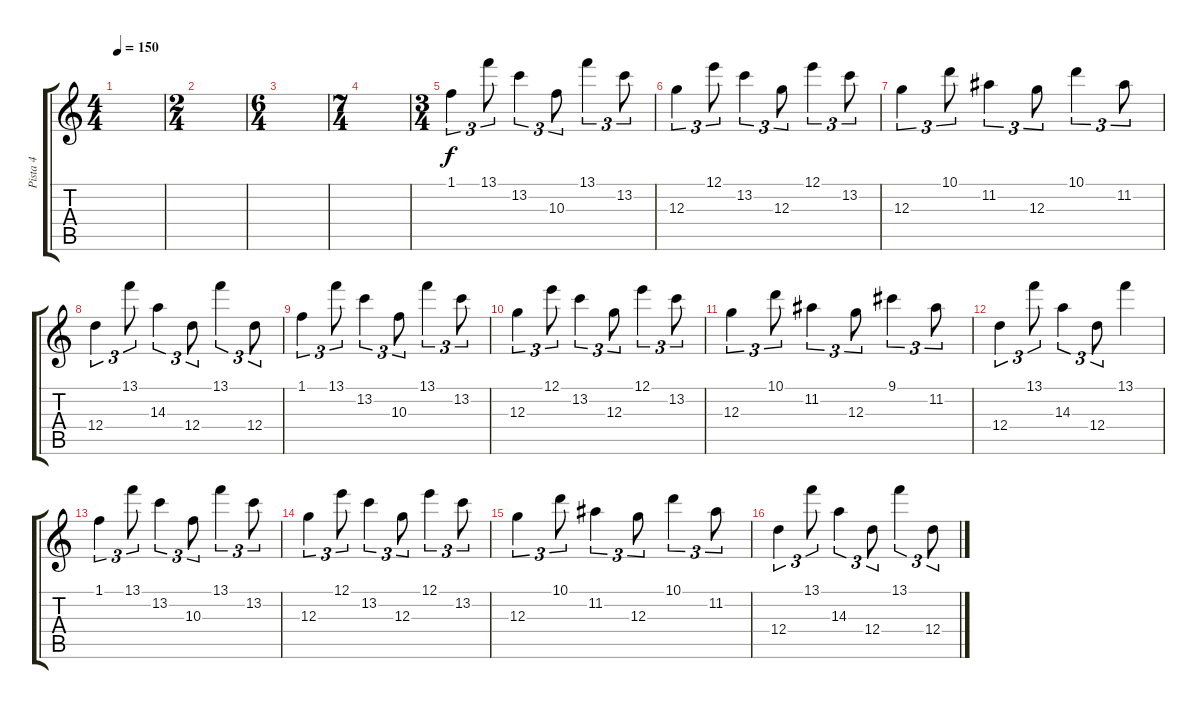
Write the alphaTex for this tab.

\track ("Pista 4" "Pista 4") {instrument banjo}
\staff {score tabs}
\tuning (E4 B3 G3 D3 A2 E2) {hide}
\displaytranspose 12
\ts (4 4)
\tempo 150
\clef g2
\ks c
|
\ts (2 4)
|
\ts (6 4)
|
\ts (7 4)
|
\ts (3 4)
1.1.4{tu (3 2) volume 11} 13.1.8{tu (3 2)} 13.2.4{tu (3 2)} 10.3.8{tu (3 2)} 13.1.4{tu (3 2)} 13.2.8{tu (3 2)} |
12.3.4{tu (3 2)} 12.1.8{tu (3 2)} 13.2.4{tu (3 2)} 12.3.8{tu (3 2)} 12.1.4{tu (3 2)} 13.2.8{tu (3 2)} |
12.3.4{tu (3 2)} 10.1.8{tu (3 2)} 11.2.4{tu (3 2)} 12.3.8{tu (3 2)} 10.1.4{tu (3 2)} 11.2.8{tu (3 2)} |
12.4.4{tu (3 2)} 13.1.8{tu (3 2)} 14.3.4{tu (3 2)} 12.4.8{tu (3 2)} 13.1.4{tu (3 2)} 12.4.8{tu (3 2)} |
1.1.4{tu (3 2) volume 11} 13.1.8{tu (3 2)} 13.2.4{tu (3 2)} 10.3.8{tu (3 2)} 13.1.4{tu (3 2)} 13.2.8{tu (3 2)} |
12.3.4{tu (3 2)} 12.1.8{tu (3 2)} 13.2.4{tu (3 2)} 12.3.8{tu (3 2)} 12.1.4{tu (3 2)} 13.2.8{tu (3 2)} |
12.3.4{tu (3 2)} 10.1.8{tu (3 2)} 11.2.4{tu (3 2)} 12.3.8{tu (3 2)} 9.1.4{tu (3 2)} 11.2.8{tu (3 2)} |
12.4.4{tu (3 2)} 13.1.8{tu (3 2)} 14.3.4{tu (3 2)} 12.4.8{tu (3 2)} 13.1.4 |
1.1.4{tu (3 2) volume 11} 13.1.8{tu (3 2)} 13.2.4{tu (3 2)} 10.3.8{tu (3 2)} 13.1.4{tu (3 2)} 13.2.8{tu (3 2)} |
12.3.4{tu (3 2)} 12.1.8{tu (3 2)} 13.2.4{tu (3 2)} 12.3.8{tu (3 2)} 12.1.4{tu (3 2)} 13.2.8{tu (3 2)} |
12.3.4{tu (3 2)} 10.1.8{tu (3 2)} 11.2.4{tu (3 2)} 12.3.8{tu (3 2)} 10.1.4{tu (3 2)} 11.2.8{tu (3 2)} |
12.4.4{tu (3 2)} 13.1.8{tu (3 2)} 14.3.4{tu (3 2)} 12.4.8{tu (3 2)} 13.1.4{tu (3 2)} 12.4.8{tu (3 2)}
